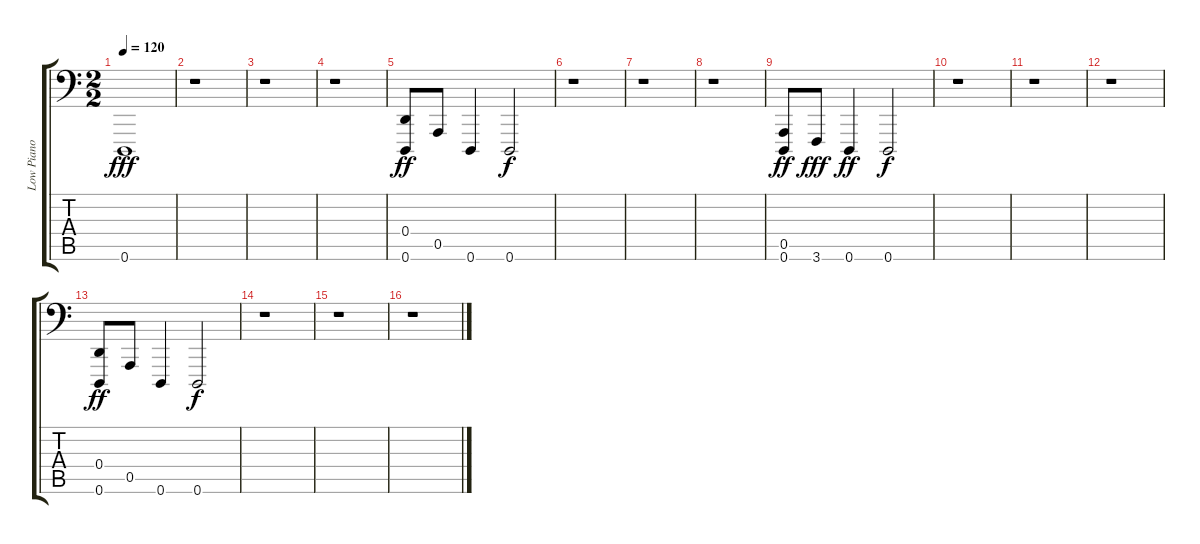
\track ("Low Piano" "Low Piano") {instrument acousticgrandpiano}
\staff {score tabs}
\tuning (E3 B2 G2 D2 A1 D1) {hide}
\ts (2 2)
\tempo 120
\clef f4
\ks c
0.6.1{dy fff instrument acousticgrandpiano} |
r.1 |
r.1 |
r.1 |
(0.4 0.6).8{dy ff} 0.5.8 0.6.4 0.6.2{dy f} |
r.1 |
r.1 |
r.1 |
(0.5 0.6).8{dy ff} 3.6.8{dy fff} 0.6.4{dy ff} 0.6.2{dy f} |
r.1 |
r.1 |
r.1 |
(0.4 0.6).8{dy ff} 0.5.8 0.6.4 0.6.2{dy f} |
r.1 |
r.1 |
r.1
